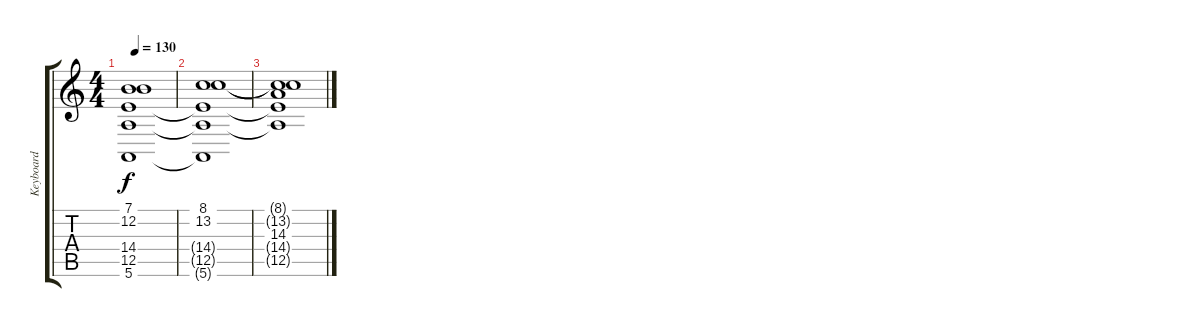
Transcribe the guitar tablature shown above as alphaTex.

\track ("Keyboard" "Keyboard") {instrument lead1square}
\staff {score tabs}
\tuning (E4 B3 G3 D3 A2 E2) {hide}
\ts (4 4)
\tempo 130
\clef g2
\ks c
(7.1 12.2 14.4{t} 12.5{t} 5.6).1{dy f} |
(8.1 13.2 14.4{t} 12.5{t} 5.6{t}).1 |
(8.1{t} 13.2{t} 14.3{t} 14.4{t} 12.5{t}).1
